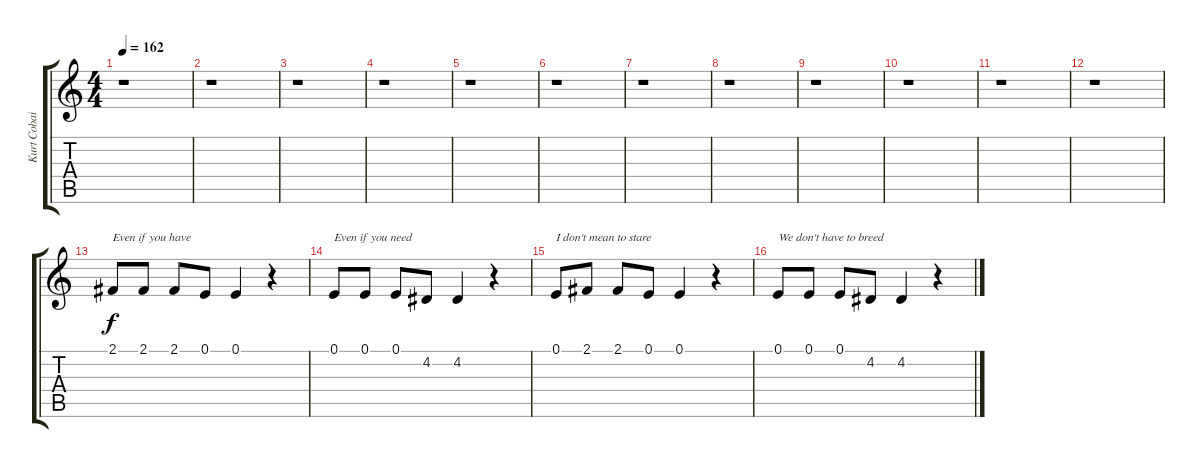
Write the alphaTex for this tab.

\track ("Kurt Cobain : Voice" "Kurt Cobai") {instrument tenorsax}
\staff {score tabs}
\tuning (E4 B3 G3 D3 A2 E2) {hide}
\ts (4 4)
\tempo 162
\clef g2
\ks c
r.1{dy f} |
r.1 |
r.1 |
r.1 |
r.1 |
r.1 |
r.1 |
r.1 |
r.1 |
r.1 |
r.1 |
r.1 |
2.1.8{txt "Even if you have"} 2.1.8 2.1.8 0.1.8 0.1.4 r.4 |
0.1.8{txt "Even if you need"} 0.1.8 0.1.8 4.2.8 4.2.4 r.4 |
0.1.8{txt "I don't mean to stare"} 2.1.8 2.1.8 0.1.8 0.1.4 r.4 |
0.1.8{txt "We don't have to breed"} 0.1.8 0.1.8 4.2.8 4.2.4 r.4
